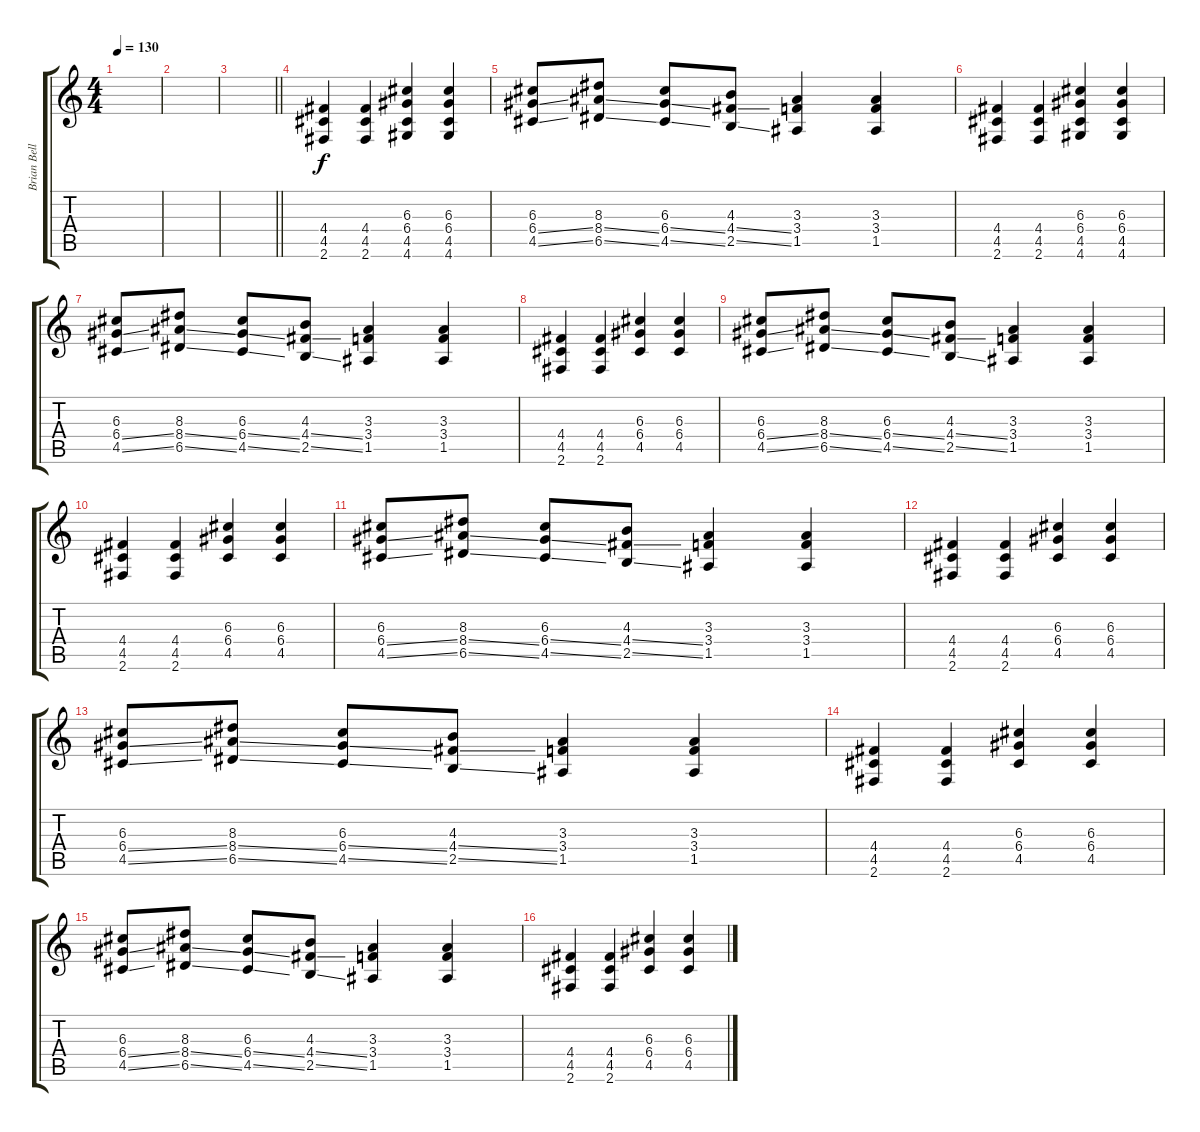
\track ("Brian Bell" "Brian Bell") {instrument overdrivenguitar}
\staff {score tabs}
\tuning (E4 B3 G3 D3 A2 E2) {hide}
\ts (4 4)
\tempo 130
\clef g2
\ks c
|
|
\barLineRight lightlight
|
(4.4 4.5 2.6).4 (4.4 4.5 2.6).4 (6.3 6.4 4.5 4.6).4 (6.3 6.4 4.5 4.6).4 |
(6.3 6.4{ss} 4.5{ss}).8 (8.3 8.4{ss} 6.5{ss}).8 (6.3 6.4{ss} 4.5{ss}).8 (4.3 4.4{ss} 2.5{ss}).8 (3.3 3.4 1.5).4 (3.3 3.4 1.5).4 |
(4.4 4.5 2.6).4 (4.4 4.5 2.6).4 (6.3 6.4 4.5 4.6).4 (6.3 6.4 4.5 4.6).4 |
(6.3 6.4{ss} 4.5{ss}).8 (8.3 8.4{ss} 6.5{ss}).8 (6.3 6.4{ss} 4.5{ss}).8 (4.3 4.4{ss} 2.5{ss}).8 (3.3 3.4 1.5).4 (3.3 3.4 1.5).4 |
(4.4 4.5 2.6).4 (4.4 4.5 2.6).4 (6.3 6.4 4.5).4 (6.3 6.4 4.5).4 |
(6.3 6.4{ss} 4.5{ss}).8 (8.3 8.4{ss} 6.5{ss}).8 (6.3 6.4{ss} 4.5{ss}).8 (4.3 4.4{ss} 2.5{ss}).8 (3.3 3.4 1.5).4 (3.3 3.4 1.5).4 |
(4.4 4.5 2.6).4 (4.4 4.5 2.6).4 (6.3 6.4 4.5).4 (6.3 6.4 4.5).4 |
(6.3 6.4{ss} 4.5{ss}).8 (8.3 8.4{ss} 6.5{ss}).8 (6.3 6.4{ss} 4.5{ss}).8 (4.3 4.4{ss} 2.5{ss}).8 (3.3 3.4 1.5).4 (3.3 3.4 1.5).4 |
(4.4 4.5 2.6).4 (4.4 4.5 2.6).4 (6.3 6.4 4.5).4 (6.3 6.4 4.5).4 |
(6.3 6.4{ss} 4.5{ss}).8 (8.3 8.4{ss} 6.5{ss}).8 (6.3 6.4{ss} 4.5{ss}).8 (4.3 4.4{ss} 2.5{ss}).8 (3.3 3.4 1.5).4 (3.3 3.4 1.5).4 |
(4.4 4.5 2.6).4 (4.4 4.5 2.6).4 (6.3 6.4 4.5).4 (6.3 6.4 4.5).4 |
(6.3 6.4{ss} 4.5{ss}).8 (8.3 8.4{ss} 6.5{ss}).8 (6.3 6.4{ss} 4.5{ss}).8 (4.3 4.4{ss} 2.5{ss}).8 (3.3 3.4 1.5).4 (3.3 3.4 1.5).4 |
(4.4 4.5 2.6).4 (4.4 4.5 2.6).4 (6.3 6.4 4.5).4 (6.3 6.4 4.5).4
